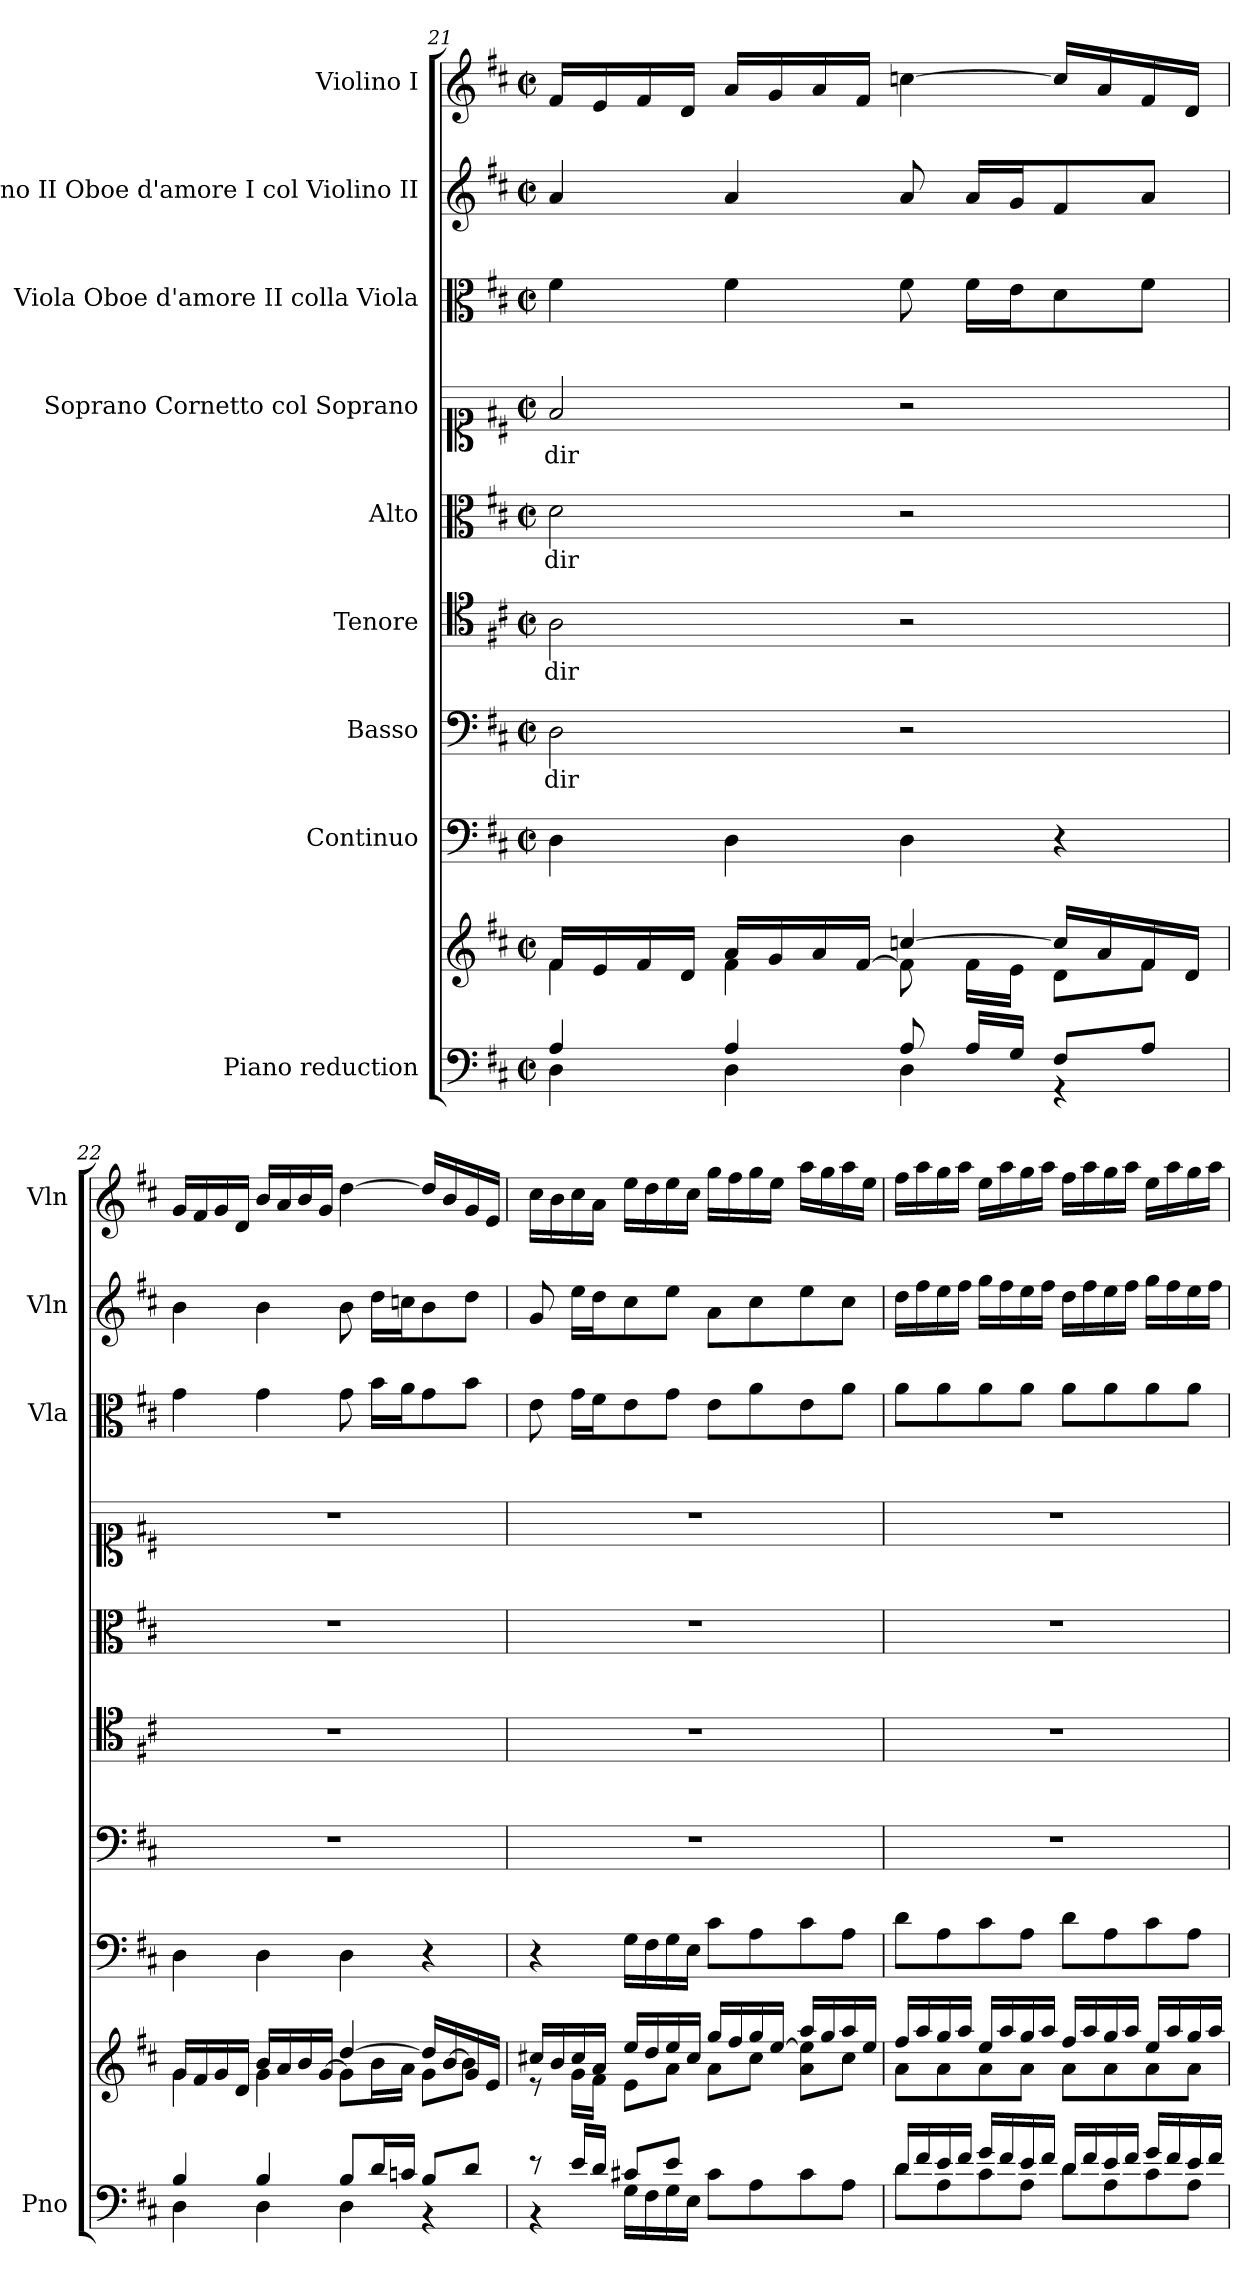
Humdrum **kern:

**kern	**kern	**kern	**kern	**text	**kern	**text	**kern	**text	**kern	**text	**kern	**kern	**kern
*part9	*part9	*part8	*part7	*part7	*part6	*part6	*part5	*part5	*part4	*part4	*part3	*part2	*part1
*staff10	*staff9	*staff8	*staff7	*staff7	*staff6	*staff6	*staff5	*staff5	*staff4	*staff4	*staff3	*staff2	*staff1
*I"Piano reduction	*	*I"Continuo	*I"Basso	*	*I"Tenore	*	*I"Alto	*	*I"Soprano Cornetto col Soprano	*	*I"Viola Oboe d'amore II colla Viola	*I"Violino II Oboe d'amore I col Violino II	*I"Violino I
*I'Pno	*	*	*	*	*	*	*	*	*	*	*I'Vla	*I'Vln	*I'Vln
!!LO:PB:g=z
*clefF4	*clefG2	*clefF4	*clefF4	*	*clefC4	*	*clefC3	*	*clefC1	*	*clefC3	*clefG2	*clefG2
*k[f#c#]	*k[f#c#]	*k[f#c#]	*k[f#c#]	*	*k[f#c#]	*	*k[f#c#]	*	*k[f#c#]	*	*k[f#c#]	*k[f#c#]	*k[f#c#]
*M2/2	*M2/2	*M2/2	*M2/2	*	*M2/2	*	*M2/2	*	*M2/2	*	*M2/2	*M2/2	*M2/2
*met(c|)	*met(c|)	*met(c|)	*met(c|)	*	*met(c|)	*	*met(c|)	*	*met(c|)	*	*met(c|)	*met(c|)	*met(c|)
=21	=21	=21	=21	=21	=21	=21	=21	=21	=21	=21	=21	=21	=21
*^	*^	*	*	*	*	*	*	*	*	*	*	*	*
!	!	!	!	!	!	!LO:LY:b	!	!LO:LY:b	!	!LO:LY:b	!	!LO:LY:b	!	!	!
4A/	4D\	16f#/LL	4f#\	4D\	2D\	dir	2A\	dir	2d\	dir	2f#/	dir	4f#\	4a/	16f#/LL
.	.	16e/	.	.	.	.	.	.	.	.	.	.	.	.	16e/
.	.	16f#/	.	.	.	.	.	.	.	.	.	.	.	.	16f#/
.	.	16d/JJ	.	.	.	.	.	.	.	.	.	.	.	.	16d/JJ
4A/	4D\	16a/LL	4f#\	4D\	.	.	.	.	.	.	.	.	4f#\	4a/	16a/LL
.	.	16g/	.	.	.	.	.	.	.	.	.	.	.	.	16g/
.	.	16a/	.	.	.	.	.	.	.	.	.	.	.	.	16a/
.	.	[<16f#/JJ	.	.	.	.	.	.	.	.	.	.	.	.	16f#/JJ
8A/	4D\	[4ccn/	8f#\]	4D\	2r	.	2r	.	2r	.	2r	.	8f#\	8a/	[4ccn\
16A/LL	.	.	16f#\LL	.	.	.	.	.	.	.	.	.	16f#\LL	16a/LL	.
16G/JJ	.	.	16e\JJ	.	.	.	.	.	.	.	.	.	16e\J	16g/J	.
8F#/L	4r	16cc/LL]	8d\L	4r	.	.	.	.	.	.	.	.	8d\	8f#/	16cc/LL]
.	.	16a/	.	.	.	.	.	.	.	.	.	.	.	.	16a/
8A/J	.	16f#/	8f#\J	.	.	.	.	.	.	.	.	.	8f#\J	8a/J	16f#/
.	.	16d/JJ	.	.	.	.	.	.	.	.	.	.	.	.	16d/JJ
=22	=22	=22	=22	=22	=22	=22	=22	=22	=22	=22	=22	=22	=22	=22	=22
4B/	4D\	16g/LL	4g\	4D\	1r	.	1r	.	1r	.	1r	.	4g\	4b\	16g/LL
.	.	16f#/	.	.	.	.	.	.	.	.	.	.	.	.	16f#/
.	.	16g/	.	.	.	.	.	.	.	.	.	.	.	.	16g/
.	.	16d/JJ	.	.	.	.	.	.	.	.	.	.	.	.	16d/JJ
4B/	4D\	16b/LL	4g\	4D\	.	.	.	.	.	.	.	.	4g\	4b\	16b/LL
.	.	16a/	.	.	.	.	.	.	.	.	.	.	.	.	16a/
.	.	16b/	.	.	.	.	.	.	.	.	.	.	.	.	16b/
.	.	[<16g/JJ	.	.	.	.	.	.	.	.	.	.	.	.	16g/JJ
8B/L	4D\	[4dd/	8g\L]	4D\	.	.	.	.	.	.	.	.	8g\	8b\	[4dd\
16d/L	.	.	16b\L	.	.	.	.	.	.	.	.	.	16b\LL	16dd\LL	.
16cn/JJ	.	.	16a\JJ	.	.	.	.	.	.	.	.	.	16a\J	16ccn\J	.
8B/L	4r	16dd/LL]	8g\L	4r	.	.	.	.	.	.	.	.	8g\	8b\	16dd/LL]
.	.	[<16b/	.	.	.	.	.	.	.	.	.	.	.	.	16b/
8d/J	.	16g/	8b\J]	.	.	.	.	.	.	.	.	.	8b\J	8dd\J	16g/
.	.	16e/JJ	.	.	.	.	.	.	.	.	.	.	.	.	16e/JJ
=23	=23	=23	=23	=23	=23	=23	=23	=23	=23	=23	=23	=23	=23	=23	=23
8r	4r	16cc#X/LL	8r	4r	1r	.	1r	.	1r	.	1r	.	8e\	8g/	16cc#\LL
.	.	16b/	.	.	.	.	.	.	.	.	.	.	.	.	16b\
16e/LL	.	16cc#/	16g\LL	.	.	.	.	.	.	.	.	.	16g\LL	16ee\LL	16cc#\
16d/JJ	.	16a/JJ	16f#\JJ	.	.	.	.	.	.	.	.	.	16f#\J	16dd\J	16a\JJ
8c#X/L	16G\LL	16ee/LL	8e\L	16G\LL	.	.	.	.	.	.	.	.	8e\	8cc#\	16ee\LL
.	16F#\	16dd/	.	16F#\	.	.	.	.	.	.	.	.	.	.	16dd\
8e/J	16G\	16ee/	8a\J	16G\	.	.	.	.	.	.	.	.	8g\J	8ee\J	16ee\
.	16E\JJ	16cc#/JJ	.	16E\JJ	.	.	.	.	.	.	.	.	.	.	16cc#\JJ
2ryy	8c#\L	16gg/LL	8a\L	8c#\L	.	.	.	.	.	.	.	.	8e\L	8a\L	16gg\LL
.	.	16ff#/	.	.	.	.	.	.	.	.	.	.	.	.	16ff#\
.	8A\	16gg/	8cc#\J	8A\	.	.	.	.	.	.	.	.	8a\	8cc#\	16gg\
.	.	[<16ee/JJ	.	.	.	.	.	.	.	.	.	.	.	.	16ee\JJ
.	8c#\	16aa/LL	8a\ 8ee\]L	8c#\	.	.	.	.	.	.	.	.	8e\	8ee\	16aa\LL
.	.	16gg/	.	.	.	.	.	.	.	.	.	.	.	.	16gg\
.	8A\J	16aa/	8cc#\J	8A\J	.	.	.	.	.	.	.	.	8a\J	8cc#\J	16aa\
.	.	16ee/JJ	.	.	.	.	.	.	.	.	.	.	.	.	16ee\JJ
=24	=24	=24	=24	=24	=24	=24	=24	=24	=24	=24	=24	=24	=24	=24	=24
16d/LL	8d\L	16ff#/LL	8a\L	8d\L	1r	.	1r	.	1r	.	1r	.	8a\L	16dd\LL	16ff#\LL
16f#/	.	16aa/	.	.	.	.	.	.	.	.	.	.	.	16ff#\	16aa\
16e/	8A\	16gg/	8a\	8A\	.	.	.	.	.	.	.	.	8a\	16ee\	16gg\
16f#/JJ	.	16aa/JJ	.	.	.	.	.	.	.	.	.	.	.	16ff#\JJ	16aa\JJ
16g/LL	8c#\	16ee/LL	8a\	8c#\	.	.	.	.	.	.	.	.	8a\	16gg\LL	16ee\LL
16f#/	.	16aa/	.	.	.	.	.	.	.	.	.	.	.	16ff#\	16aa\
16e/	8A\J	16gg/	8a\J	8A\J	.	.	.	.	.	.	.	.	8a\J	16ee\	16gg\
16f#/JJ	.	16aa/JJ	.	.	.	.	.	.	.	.	.	.	.	16ff#\JJ	16aa\JJ
16d/LL	8d\L	16ff#/LL	8a\L	8d\L	.	.	.	.	.	.	.	.	8a\L	16dd\LL	16ff#\LL
16f#/	.	16aa/	.	.	.	.	.	.	.	.	.	.	.	16ff#\	16aa\
16e/	8A\	16gg/	8a\	8A\	.	.	.	.	.	.	.	.	8a\	16ee\	16gg\
16f#/JJ	.	16aa/JJ	.	.	.	.	.	.	.	.	.	.	.	16ff#\JJ	16aa\JJ
16g/LL	8c#\	16ee/LL	8a\	8c#\	.	.	.	.	.	.	.	.	8a\	16gg\LL	16ee\LL
16f#/	.	16aa/	.	.	.	.	.	.	.	.	.	.	.	16ff#\	16aa\
16e/	8A\J	16gg/	8a\J	8A\J	.	.	.	.	.	.	.	.	8a\J	16ee\	16gg\
16f#/JJ	.	16aa/JJ	.	.	.	.	.	.	.	.	.	.	.	16ff#\JJ	16aa\JJ
*v	*v	*	*	*	*	*	*	*	*	*	*	*	*	*	*
*	*v	*v	*	*	*	*	*	*	*	*	*	*	*	*
=	=	=	=	=	=	=	=	=	=	=	=	=	=
*-	*-	*-	*-	*-	*-	*-	*-	*-	*-	*-	*-	*-	*-
